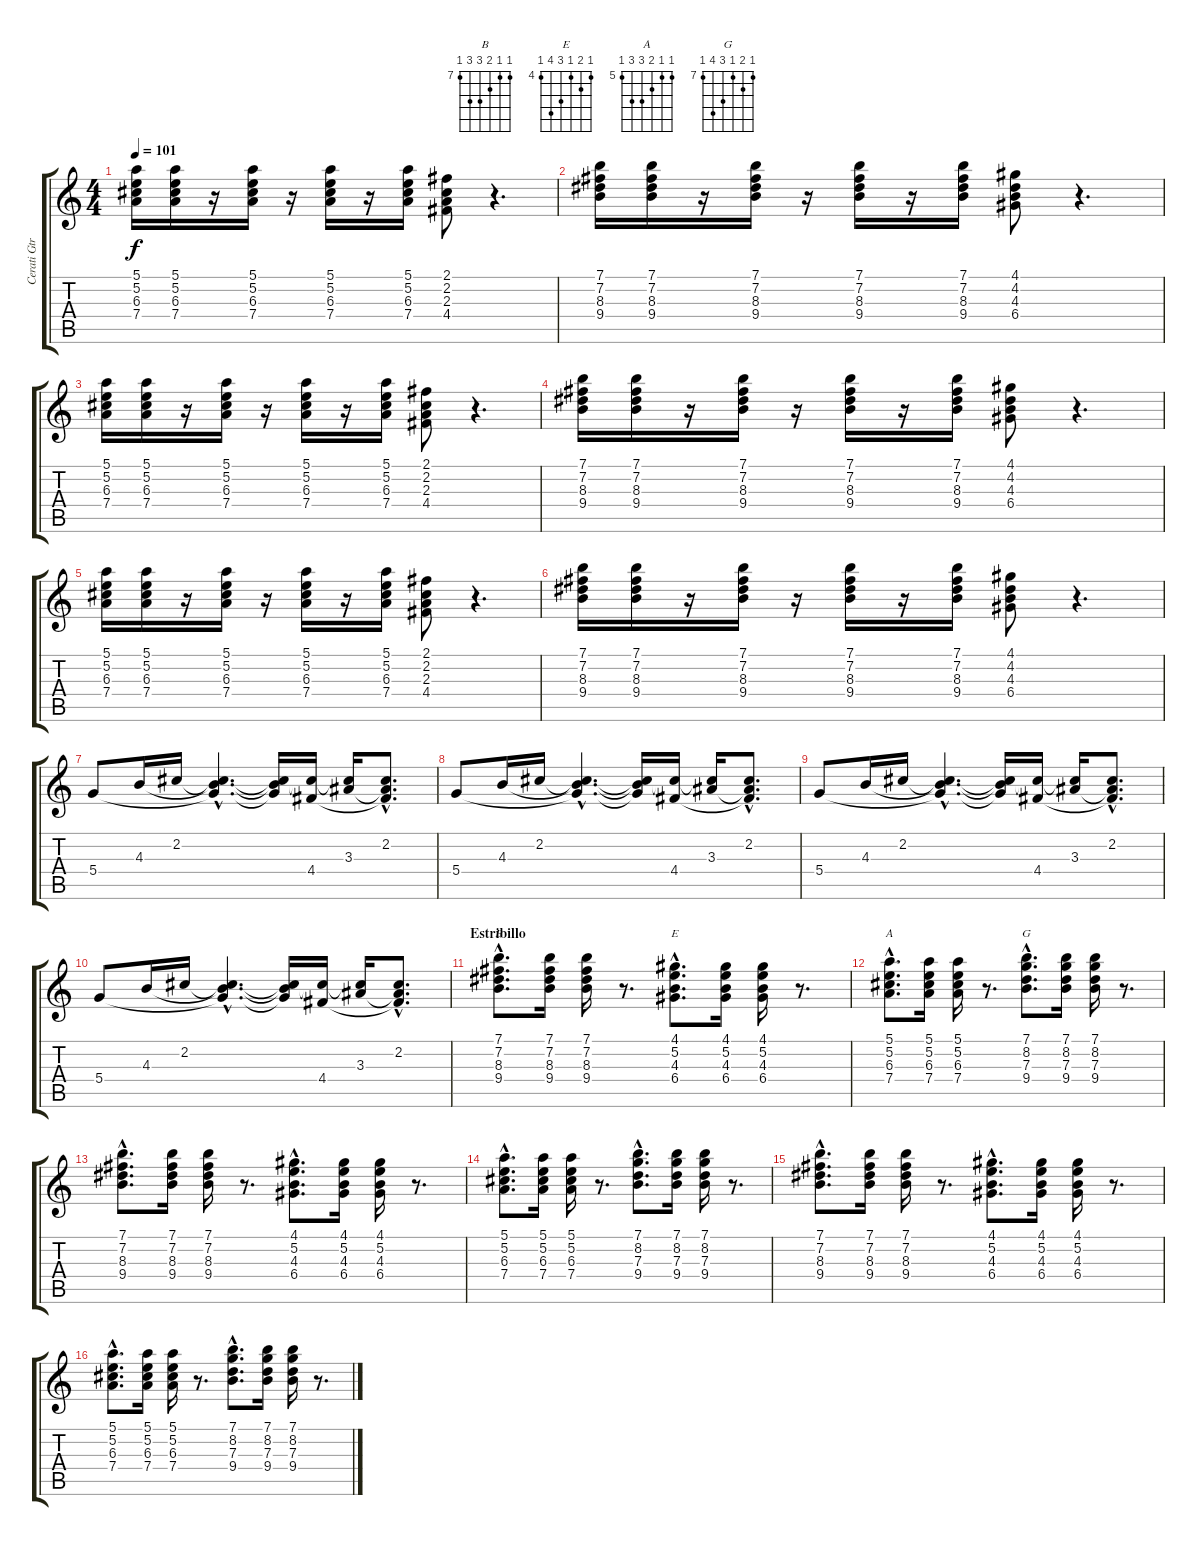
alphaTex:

\track ("Cerati Gtr Electrica" "Cerati Gtr") {instrument electricguitarclean}
\staff {score tabs}
\tuning (E4 B3 G3 D3 A2 E2) {hide}
\chord ("B" 7 7 8 9 9 7) {firstfret 7}
\chord ("E" 4 5 4 6 7 4) {firstfret 4}
\chord ("A" 5 5 6 7 7 5) {firstfret 5}
\chord ("G" 7 8 7 9 10 7) {firstfret 7}
\ts (4 4)
\tempo 101
\clef g2
\ks c
(5.1 5.2 6.3 7.4).16{dy f} (5.1 5.2 6.3 7.4).16 r.16 (5.1 5.2 6.3 7.4).16 r.16 (5.1 5.2 6.3 7.4).16 r.16 (5.1 5.2 6.3 7.4).16 (2.1 2.2 2.3 4.4).8 r.4{d} |
(7.1 7.2 8.3 9.4).16 (7.1 7.2 8.3 9.4).16 r.16 (7.1 7.2 8.3 9.4).16 r.16 (7.1 7.2 8.3 9.4).16 r.16 (7.1 7.2 8.3 9.4).16 (4.1 4.2 4.3 6.4).8 r.4{d} |
(5.1 5.2 6.3 7.4).16 (5.1 5.2 6.3 7.4).16 r.16 (5.1 5.2 6.3 7.4).16 r.16 (5.1 5.2 6.3 7.4).16 r.16 (5.1 5.2 6.3 7.4).16 (2.1 2.2 2.3 4.4).8 r.4{d} |
(7.1 7.2 8.3 9.4).16 (7.1 7.2 8.3 9.4).16 r.16 (7.1 7.2 8.3 9.4).16 r.16 (7.1 7.2 8.3 9.4).16 r.16 (7.1 7.2 8.3 9.4).16 (4.1 4.2 4.3 6.4).8 r.4{d} |
(5.1 5.2 6.3 7.4).16 (5.1 5.2 6.3 7.4).16 r.16 (5.1 5.2 6.3 7.4).16 r.16 (5.1 5.2 6.3 7.4).16 r.16 (5.1 5.2 6.3 7.4).16 (2.1 2.2 2.3 4.4).8 r.4{d} |
(7.1 7.2 8.3 9.4).16 (7.1 7.2 8.3 9.4).16 r.16 (7.1 7.2 8.3 9.4).16 r.16 (7.1 7.2 8.3 9.4).16 r.16 (7.1 7.2 8.3 9.4).16 (4.1 4.2 4.3 6.4).8 r.4{d} |
5.4.8 4.3.16 2.2.16 (2.2{hac t} 4.3{hac t} 5.4{hac t}).4{d} (2.2{t} 4.3{t} 5.4{t}).16 (2.2{t} 4.4).16 (2.2{t} 3.3).16 (2.2{hac} 3.3{hac t} 4.4{hac t}).8{d} |
5.4.8 4.3.16 2.2.16 (2.2{hac t} 4.3{hac t} 5.4{hac t}).4{d} (2.2{t} 4.3{t} 5.4{t}).16 (2.2{t} 4.4).16 (2.2{t} 3.3).16 (2.2{hac} 3.3{hac t} 4.4{hac t}).8{d} |
5.4.8 4.3.16 2.2.16 (2.2{hac t} 4.3{hac t} 5.4{hac t}).4{d} (2.2{t} 4.3{t} 5.4{t}).16 (2.2{t} 4.4).16 (2.2{t} 3.3).16 (2.2{hac} 3.3{hac t} 4.4{hac t}).8{d} |
5.4.8 4.3.16 2.2.16 (2.2{hac t} 4.3{hac t} 5.4{hac t}).4{d} (2.2{t} 4.3{t} 5.4{t}).16 (2.2{t} 4.4).16 (2.2{t} 3.3).16 (2.2{hac} 3.3{hac t} 4.4{hac t}).8{d} |
\section ("" "Estribillo")
(7.1{hac} 7.2{hac} 8.3{hac} 9.4{hac}).8{d ch "B"} (7.1 7.2 8.3 9.4).16 (7.1 7.2 8.3 9.4).16 r.8{d} (4.1{hac} 5.2{hac} 4.3{hac} 6.4{hac}).8{d ch "E"} (4.1 5.2 4.3 6.4).16 (4.1 5.2 4.3 6.4).16 r.8{d} |
(5.1{hac} 5.2{hac} 6.3{hac} 7.4{hac}).8{d ch "A"} (5.1 5.2 6.3 7.4).16 (5.1 5.2 6.3 7.4).16 r.8{d} (7.1{hac} 8.2{hac} 7.3{hac} 9.4{hac}).8{d ch "G"} (7.1 8.2 7.3 9.4).16 (7.1 8.2 7.3 9.4).16 r.8{d} |
(7.1{hac} 7.2{hac} 8.3{hac} 9.4{hac}).8{d} (7.1 7.2 8.3 9.4).16 (7.1 7.2 8.3 9.4).16 r.8{d} (4.1{hac} 5.2{hac} 4.3{hac} 6.4{hac}).8{d} (4.1 5.2 4.3 6.4).16 (4.1 5.2 4.3 6.4).16 r.8{d} |
(5.1{hac} 5.2{hac} 6.3{hac} 7.4{hac}).8{d} (5.1 5.2 6.3 7.4).16 (5.1 5.2 6.3 7.4).16 r.8{d} (7.1{hac} 8.2{hac} 7.3{hac} 9.4{hac}).8{d} (7.1 8.2 7.3 9.4).16 (7.1 8.2 7.3 9.4).16 r.8{d} |
(7.1{hac} 7.2{hac} 8.3{hac} 9.4{hac}).8{d} (7.1 7.2 8.3 9.4).16 (7.1 7.2 8.3 9.4).16 r.8{d} (4.1{hac} 5.2{hac} 4.3{hac} 6.4{hac}).8{d} (4.1 5.2 4.3 6.4).16 (4.1 5.2 4.3 6.4).16 r.8{d} |
(5.1{hac} 5.2{hac} 6.3{hac} 7.4{hac}).8{d} (5.1 5.2 6.3 7.4).16 (5.1 5.2 6.3 7.4).16 r.8{d} (7.1{hac} 8.2{hac} 7.3{hac} 9.4{hac}).8{d} (7.1 8.2 7.3 9.4).16 (7.1 8.2 7.3 9.4).16 r.8{d}
